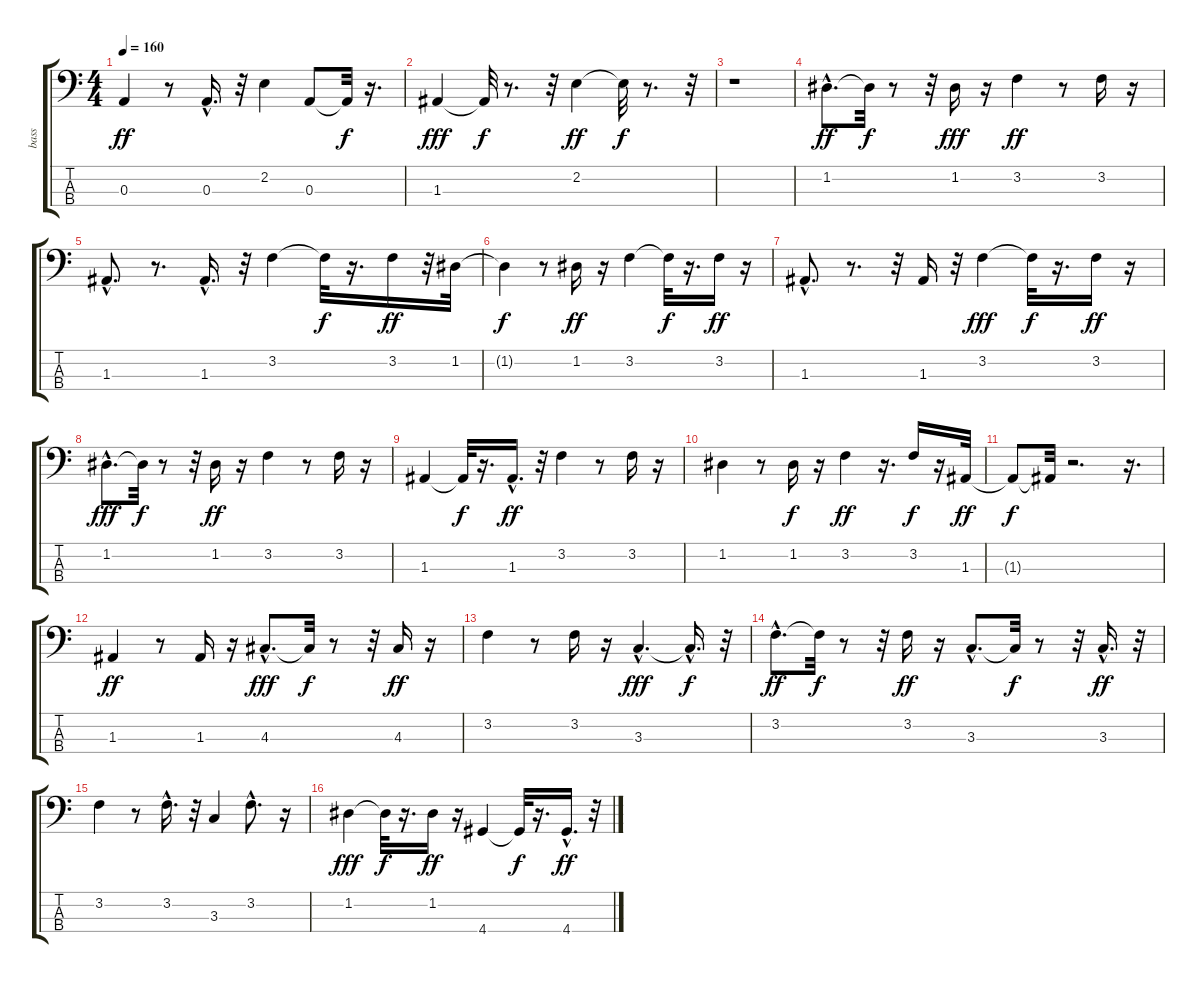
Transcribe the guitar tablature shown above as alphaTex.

\track ("bass" "bass") {instrument acousticguitarnylon}
\staff {score tabs}
\tuning (G2 D2 A1 E1) {hide}
\ts (4 4)
\tempo 160
\clef f4
\ks c
0.3.4{dy ff} r.8 0.3{hac}.16{d} r.32 2.2.4 0.3.8 0.3{t}.32{dy f} r.16{d} |
1.3.4{dy fff} 1.3{t}.32{dy f} r.8{d} r.32 2.2.4{dy ff} 2.2{t}.32{dy f} r.8{d} r.32 |
r.1 |
1.2{hac}.8{d dy ff} 1.2{t}.32{dy f} r.8 r.32 1.2.16{dy fff} r.16 3.2.4{dy ff} r.8 3.2.16 r.16 |
1.3{hac}.8{d} r.8{d} 1.3{hac}.16{d} r.32 3.2.4 3.2{t}.32{dy f} r.16{d} 3.2.16{dy ff} r.32 1.2.32 |
1.2{t}.4{dy f} r.8 1.2.16{dy ff} r.16 3.2.4 3.2{t}.32{dy f} r.16{d} 3.2.16{dy ff} r.16 |
1.3{hac}.8{d} r.8{d} r.32 1.3.16 r.32 3.2.4{dy fff} 3.2{t}.32{dy f} r.16{d} 3.2.16{dy ff} r.16 |
1.2{hac}.8{d dy fff} 1.2{t}.32{dy f} r.8 r.32 1.2.16{dy ff} r.16 3.2.4 r.8 3.2.16 r.16 |
1.3.4 1.3{t}.32{dy f} r.16{d} 1.3{hac}.16{d dy ff} r.32 3.2.4 r.8 3.2.16 r.16 |
1.2.4 r.8 1.2.16{dy f} r.16 3.2.4{dy ff} r.16{d} 3.2.16{dy f} r.16 1.3.32{dy ff} |
1.3{t}.8{dy f} 1.3{t}.32 r.2{d} r.16{d} |
1.3.4{dy ff} r.8 1.3.16 r.16 4.3{hac}.8{d dy fff} 4.3{t}.32{dy f} r.8 r.32 4.3.16{dy ff} r.16 |
3.2.4 r.8 3.2.16 r.16 3.3{hac}.4{d dy fff} 3.3{hac t}.16{d dy f} r.32 |
3.2{hac}.8{d dy ff} 3.2{t}.32{dy f} r.8 r.32 3.2.16{dy ff} r.16 3.3{hac}.8{d} 3.3{t}.32{dy f} r.8 r.32 3.3{hac}.16{d dy ff} r.32 |
3.2.4 r.8 3.2{hac}.16{d} r.32 3.3.4 3.2{hac}.8{d} r.16 |
1.2.4{dy fff} 1.2{t}.32{dy f} r.16{d} 1.2.16{dy ff} r.16 4.4.4 4.4{t}.32{dy f} r.16{d} 4.4{hac}.16{d dy ff} r.32
